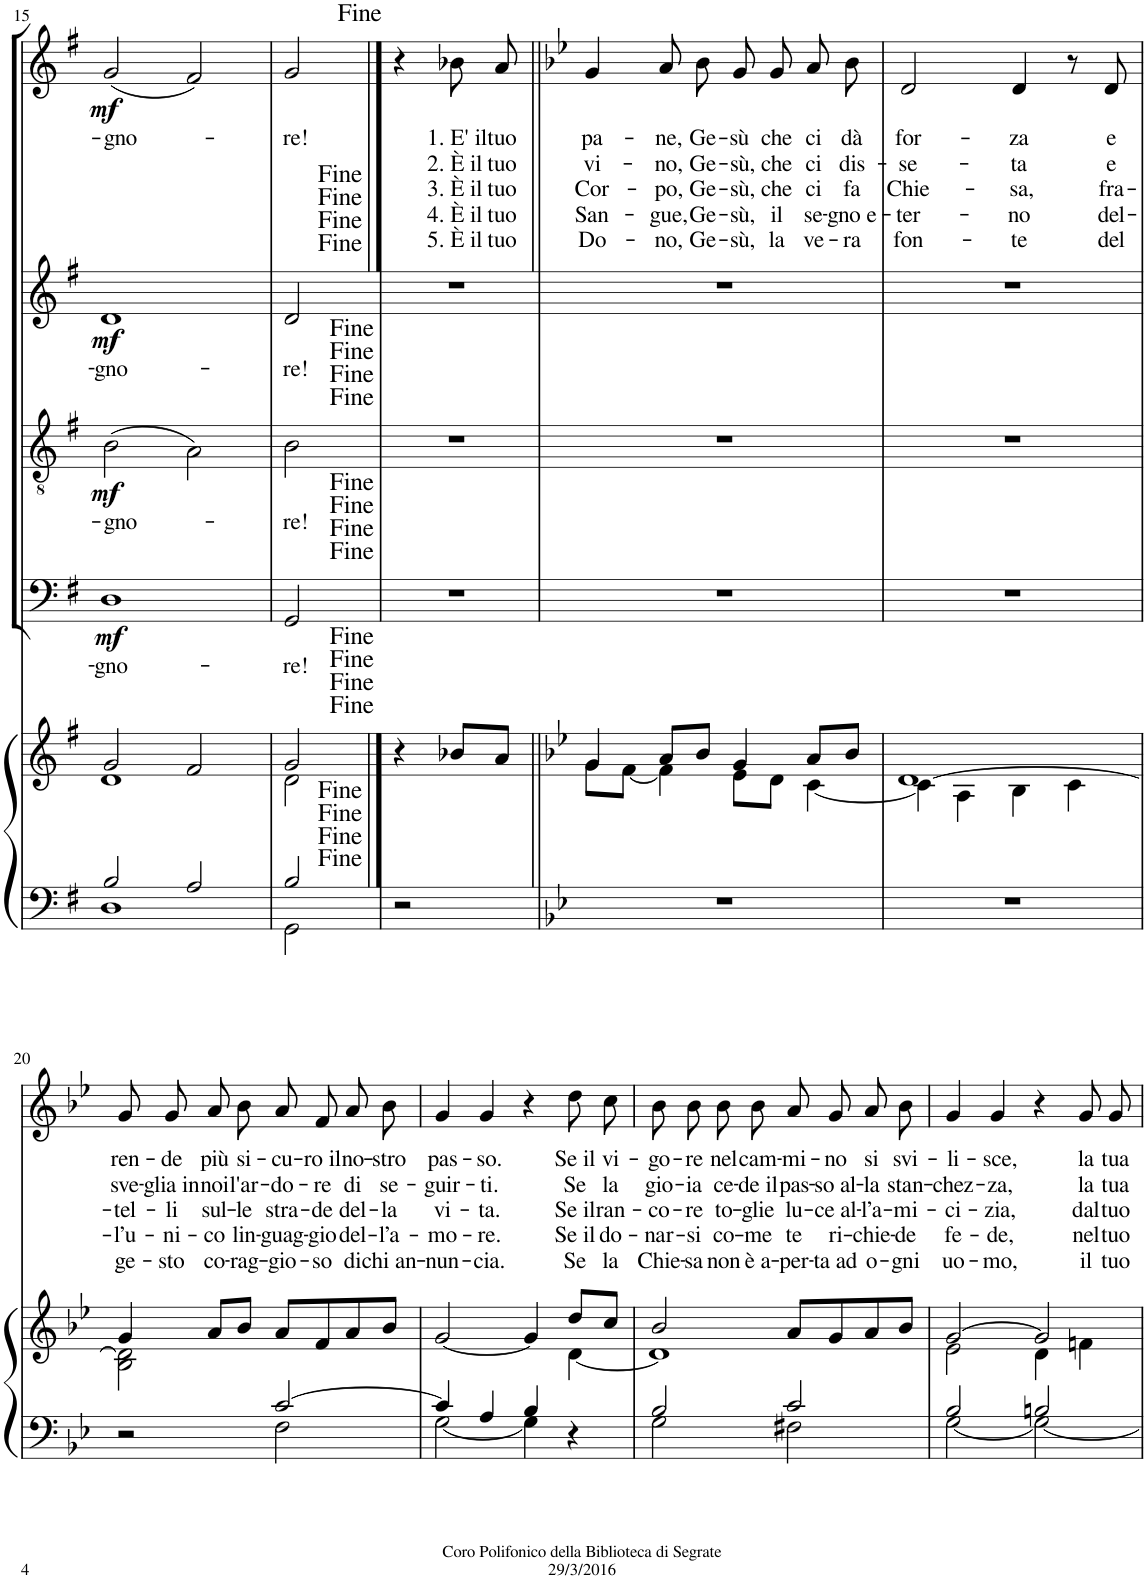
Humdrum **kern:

**kern	**kern	**kern	**text	**dynam	**kern	**text	**dynam	**kern	**text	**dynam	**kern	**text	**text	**text	**text	**text	**dynam
*part6	*part5	*part4	*part4	*part4	*part3	*part3	*part3	*part2	*part2	*part2	*part1	*part1	*part1	*part1	*part1	*part1	*part1
*staff6	*staff5	*staff4	*staff4	*staff4	*staff3	*staff3	*staff3	*staff2	*staff2	*staff2	*staff1	*staff1	*staff1	*staff1	*staff1	*staff1	*staff1
*I"Pipe Organ	*I"Organo	*I"Bassi	*	*	*I"Tenori	*	*	*I"Contralti	*	*	*I"Soprani	*	*	*	*	*	*
*I'P Org	*	*	*	*	*	*	*	*	*	*	*	*	*	*	*	*	*
!!LO:PB:g=z
*clefF4	*clefG2	*clefF4	*	*	*clefGv2	*	*	*clefG2	*	*	*clefG2	*	*	*	*	*	*
*	*	*	*	*	*	*	*	*	*	*	*Trd1c2	*	*	*	*	*	*
*k[f#]	*k[f#]	*k[f#]	*	*	*k[f#]	*	*	*k[f#]	*	*	*k[f#]	*	*	*	*	*	*
*G:	*G:	*G:	*	*	*G:	*	*	*G:	*	*	*G:	*	*	*	*	*	*
*M4/4	*M4/4	*M4/4	*	*	*M4/4	*	*	*M4/4	*	*	*M4/4	*	*	*	*	*	*
*met(c)	*met(c)	*met(c)	*	*	*met(c)	*	*	*met(c)	*	*	*met(c)	*	*	*	*	*	*
=15	=15	=15	=15	=15	=15	=15	=15	=15	=15	=15	=15	=15	=15	=15	=15	=15	=15
*^	*^	*	*	*	*	*	*	*	*	*	*	*	*	*	*	*	*
!	!	!	!	!	!LO:LY:b	!LO:DY:b	!	!LO:LY:b	!LO:DY:b	!	!LO:LY:b	!LO:DY:b	!	!LO:LY:b	!	!	!	!	!LO:DY:b
2B/	1D	2g/	1d	1D	-gno-	mf	(2B\	-gno-	mf	1d	-gno-	mf	(2g/	-gno-	.	.	.	.	mf
2A/	.	2f#/	.	.	.	.	2A\)	.	.	.	.	.	2f#/)	.	.	.	.	.	.
=16	=16	=16	=16	=16	=16	=16	=16	=16	=16	=16	=16	=16	=16	=16	=16	=16	=16	=16	=16
!	!	!	!	!	!LO:LY:b	!	!	!LO:LY:b	!	!	!LO:LY:b	!	!	!LO:LY:b	!	!	!	!	!
2B/	2GG\	2g/	2d\	2GG/	-re!	.	2B\	-re!	.	2d/	-re!	.	2g/	-re!	.	.	.	.	.
*v	*v	*	*	*	*	*	*	*	*	*	*	*	*	*	*	*	*	*	*
*	*v	*v	*	*	*	*	*	*	*	*	*	*	*	*	*	*	*	*
==17	==17	==17	==17	==17	==17	==17	==17	==17	==17	==17	==17	==17	==17	==17	==17	==17	==17
2r	4r	1r	.	.	1r	.	.	1r	.	.	4r	.	.	.	.	.	.
!	!	!	!	!	!	!	!	!	!	!	!	!LO:LY:b	!LO:LY:b	!LO:LY:b	!LO:LY:b	!LO:LY:b	!
.	8b-X/L	.	.	.	.	.	.	.	.	.	8b-X/L	1. E' il	2. È il	3. È il	4. È il	5. È il	.
!	!	!	!	!	!	!	!	!	!	!	!	!LO:LY:b	!LO:LY:b	!LO:LY:b	!LO:LY:b	!LO:LY:b	!
.	8a/J	.	.	.	.	.	.	.	.	.	8a/J	tuo	tuo	tuo	tuo	tuo	.
2ryy	2ryy	.	.	.	.	.	.	.	.	.	2ryy	.	.	.	.	.	.
=18||	=18||	=18||	=18||	=18||	=18||	=18||	=18||	=18||	=18||	=18||	=18||	=18||	=18||	=18||	=18||	=18||	=18||
*k[b-e-]	*k[b-e-]	*	*	*	*	*	*	*	*	*	*k[b-e-]	*	*	*	*	*	*
*B-:	*B-:	*	*	*	*	*	*	*	*	*	*B-:	*	*	*	*	*	*
*	*^	*	*	*	*	*	*	*	*	*	*	*	*	*	*	*	*
!	!	!	!	!	!	!	!	!	!	!	!	!	!LO:LY:b	!LO:LY:b	!LO:LY:b	!LO:LY:b	!LO:LY:b	!
1r	4g/	8g\L	1r	.	.	1r	.	.	1r	.	.	4g/	pa-	vi-	Cor-	San-	Do-	.
.	.	[8f\J	.	.	.	.	.	.	.	.	.	.	.	.	.	.	.	.
!	!	!	!	!	!	!	!	!	!	!	!	!	!LO:LY:b	!LO:LY:b	!LO:LY:b	!LO:LY:b	!LO:LY:b	!
.	8a/L	4f\]	.	.	.	.	.	.	.	.	.	8a/L	-ne,	-no,	-po,	-gue,	-no,	.
!	!	!	!	!	!	!	!	!	!	!	!	!	!LO:LY:b	!LO:LY:b	!LO:LY:b	!LO:LY:b	!LO:LY:b	!
.	8b-/J	.	.	.	.	.	.	.	.	.	.	8b-/J	Ge-	Ge-	Ge-	Ge-	Ge-	.
!	!	!	!	!	!	!	!	!	!	!	!	!	!LO:LY:b	!LO:LY:b	!LO:LY:b	!LO:LY:b	!LO:LY:b	!
.	4g/	8e-\L	.	.	.	.	.	.	.	.	.	8g/L	-sù	-sù,	-sù,	-sù,	-sù,	.
!	!	!	!	!	!	!	!	!	!	!	!	!	!LO:LY:b	!LO:LY:b	!LO:LY:b	!LO:LY:b	!LO:LY:b	!
.	.	8d\J	.	.	.	.	.	.	.	.	.	8g/J	che	che	che	il	la	.
!	!	!	!	!	!	!	!	!	!	!	!	!	!LO:LY:b	!LO:LY:b	!LO:LY:b	!LO:LY:b	!LO:LY:b	!
.	8a/L	[4c\	.	.	.	.	.	.	.	.	.	8a/L	ci	ci	ci	se-	ve-	.
!	!	!	!	!	!	!	!	!	!	!	!	!	!LO:LY:b	!LO:LY:b	!LO:LY:b	!LO:LY:b	!LO:LY:b	!
.	8b-/J	.	.	.	.	.	.	.	.	.	.	8b-/J	dà	dis-	fa	-gno e-	-ra	.
=19	=19	=19	=19	=19	=19	=19	=19	=19	=19	=19	=19	=19	=19	=19	=19	=19	=19	=19
!	!	!	!	!	!	!	!	!	!	!	!	!	!LO:LY:b	!LO:LY:b	!LO:LY:b	!LO:LY:b	!LO:LY:b	!
1r	[1d	4c\]	1r	.	.	1r	.	.	1r	.	.	2d/	for-	-se-	Chie-	-ter-	fon-	.
.	.	4A\	.	.	.	.	.	.	.	.	.	.	.	.	.	.	.	.
!	!	!	!	!	!	!	!	!	!	!	!	!	!LO:LY:b	!LO:LY:b	!LO:LY:b	!LO:LY:b	!LO:LY:b	!
.	.	4B-\	.	.	.	.	.	.	.	.	.	4d/	-za	-ta	-sa,	-no	-te	.
.	.	4c\	.	.	.	.	.	.	.	.	.	8r	.	.	.	.	.	.
!	!	!	!	!	!	!	!	!	!	!	!	!	!LO:LY:b	!LO:LY:b	!LO:LY:b	!LO:LY:b	!LO:LY:b	!
.	.	.	.	.	.	.	.	.	.	.	.	8d/	e	e	fra-	del-	del	.
!!LO:LB:g=z
=20	=20	=20	=20	=20	=20	=20	=20	=20	=20	=20	=20	=20	=20	=20	=20	=20	=20	=20
*^	*	*	*	*	*	*	*	*	*	*	*	*	*	*	*	*	*	*
!	!	!	!	!	!	!	!	!	!	!	!	!	!	!LO:LY:b	!LO:LY:b	!LO:LY:b	!LO:LY:b	!LO:LY:b	!
2r	2ryy	4g/	2B-\ 2d\]	1r	.	.	1r	.	.	1r	.	.	8g/L	ren-	sve-	-tel-	-l’u-	ge-	.
!	!	!	!	!	!	!	!	!	!	!	!	!	!	!LO:LY:b	!LO:LY:b	!LO:LY:b	!LO:LY:b	!LO:LY:b	!
.	.	.	.	.	.	.	.	.	.	.	.	.	8g/J	-de	-glia in	-li	-ni-	-sto	.
!	!	!	!	!	!	!	!	!	!	!	!	!	!	!LO:LY:b	!LO:LY:b	!LO:LY:b	!LO:LY:b	!LO:LY:b	!
.	.	8a/L	.	.	.	.	.	.	.	.	.	.	8a/L	più	noi	sul-	-co	co-	.
!	!	!	!	!	!	!	!	!	!	!	!	!	!	!LO:LY:b	!LO:LY:b	!LO:LY:b	!LO:LY:b	!LO:LY:b	!
.	.	8b-/J	.	.	.	.	.	.	.	.	.	.	8b-/J	si-	l'ar-	-le	lin-	-rag-	.
!	!	!	!	!	!	!	!	!	!	!	!	!	!	!LO:LY:b	!LO:LY:b	!LO:LY:b	!LO:LY:b	!LO:LY:b	!
[2c/	2F\	8a/L	2ryy	.	.	.	.	.	.	.	.	.	8a/L	-cu-	-do-	stra-	-guag-	-gio-	.
!	!	!	!	!	!	!	!	!	!	!	!	!	!	!LO:LY:b	!LO:LY:b	!LO:LY:b	!LO:LY:b	!LO:LY:b	!
.	.	8f/	.	.	.	.	.	.	.	.	.	.	8f/J	-ro il	-re	-de	-gio	-so	.
!	!	!	!	!	!	!	!	!	!	!	!	!	!	!LO:LY:b	!LO:LY:b	!LO:LY:b	!LO:LY:b	!LO:LY:b	!
.	.	8a/	.	.	.	.	.	.	.	.	.	.	8a/L	no-	di	del-	del-	di	.
!	!	!	!	!	!	!	!	!	!	!	!	!	!	!LO:LY:b	!LO:LY:b	!LO:LY:b	!LO:LY:b	!LO:LY:b	!
.	.	8b-/J	.	.	.	.	.	.	.	.	.	.	8b-/J	-stro	se-	-la	-l’a-	chi an-	.
=21	=21	=21	=21	=21	=21	=21	=21	=21	=21	=21	=21	=21	=21	=21	=21	=21	=21	=21	=21
!	!	!	!	!	!	!	!	!	!	!	!	!	!	!LO:LY:b	!LO:LY:b	!LO:LY:b	!LO:LY:b	!LO:LY:b	!
4c/]	[2G\	[2g/	2.ryy	1r	.	.	1r	.	.	1r	.	.	4g/	pas-	-guir-	vi-	-mo-	-nun-	.
!	!	!	!	!	!	!	!	!	!	!	!	!	!	!LO:LY:b	!LO:LY:b	!LO:LY:b	!LO:LY:b	!LO:LY:b	!
4A/	.	.	.	.	.	.	.	.	.	.	.	.	4g/	-so.	-ti.	-ta.	-re.	-cia.	.
4B-/	4G\]	4g/]	.	.	.	.	.	.	.	.	.	.	4r	.	.	.	.	.	.
!	!	!	!	!	!	!	!	!	!	!	!	!	!	!LO:LY:b	!LO:LY:b	!LO:LY:b	!LO:LY:b	!LO:LY:b	!
4r	4ryy	8dd/L	[4d\	.	.	.	.	.	.	.	.	.	8dd\L	Se il	Se	Se il	Se il	Se	.
!	!	!	!	!	!	!	!	!	!	!	!	!	!	!LO:LY:b	!LO:LY:b	!LO:LY:b	!LO:LY:b	!LO:LY:b	!
.	.	8cc/J	.	.	.	.	.	.	.	.	.	.	8cc\J	vi-	la	ran-	do-	la	.
=22	=22	=22	=22	=22	=22	=22	=22	=22	=22	=22	=22	=22	=22	=22	=22	=22	=22	=22	=22
!	!	!	!	!	!	!	!	!	!	!	!	!	!	!LO:LY:b	!LO:LY:b	!LO:LY:b	!LO:LY:b	!LO:LY:b	!
2B-/	2G\	2b-/	1d]	1r	.	.	1r	.	.	1r	.	.	8b-\L	-go-	gio-	-co-	-nar-	Chie-	.
!	!	!	!	!	!	!	!	!	!	!	!	!	!	!LO:LY:b	!LO:LY:b	!LO:LY:b	!LO:LY:b	!LO:LY:b	!
.	.	.	.	.	.	.	.	.	.	.	.	.	8b-\J	-re	-ia	-re	-si	-sa	.
!	!	!	!	!	!	!	!	!	!	!	!	!	!	!LO:LY:b	!LO:LY:b	!LO:LY:b	!LO:LY:b	!LO:LY:b	!
.	.	.	.	.	.	.	.	.	.	.	.	.	8b-\L	nel	ce-	to-	co-	non	.
!	!	!	!	!	!	!	!	!	!	!	!	!	!	!LO:LY:b	!LO:LY:b	!LO:LY:b	!LO:LY:b	!LO:LY:b	!
.	.	.	.	.	.	.	.	.	.	.	.	.	8b-\J	cam-	-de il	-glie	-me	è a-	.
!	!	!	!	!	!	!	!	!	!	!	!	!	!	!LO:LY:b	!LO:LY:b	!LO:LY:b	!LO:LY:b	!LO:LY:b	!
2c/	2F#X\	8a/L	.	.	.	.	.	.	.	.	.	.	8a/L	-mi-	pas-	lu-	te	-per-	.
!	!	!	!	!	!	!	!	!	!	!	!	!	!	!LO:LY:b	!LO:LY:b	!LO:LY:b	!LO:LY:b	!LO:LY:b	!
.	.	8g/	.	.	.	.	.	.	.	.	.	.	8g/J	-no	-so al-	-ce al-	ri-	-ta ad	.
!	!	!	!	!	!	!	!	!	!	!	!	!	!	!LO:LY:b	!LO:LY:b	!LO:LY:b	!LO:LY:b	!LO:LY:b	!
.	.	8a/	.	.	.	.	.	.	.	.	.	.	8a/L	si	-la	-l’a-	-chie-	o-	.
!	!	!	!	!	!	!	!	!	!	!	!	!	!	!LO:LY:b	!LO:LY:b	!LO:LY:b	!LO:LY:b	!LO:LY:b	!
.	.	8b-/J	.	.	.	.	.	.	.	.	.	.	8b-/J	svi-	stan-	-mi-	-de	-gni	.
=23	=23	=23	=23	=23	=23	=23	=23	=23	=23	=23	=23	=23	=23	=23	=23	=23	=23	=23	=23
!	!	!	!	!	!	!	!	!	!	!	!	!	!	!LO:LY:b	!LO:LY:b	!LO:LY:b	!LO:LY:b	!LO:LY:b	!
2B-/	[2G\	[2g/	2e-\	1r	.	.	1r	.	.	1r	.	.	4g/	-li-	-chez-	-ci-	fe-	uo-	.
!	!	!	!	!	!	!	!	!	!	!	!	!	!	!LO:LY:b	!LO:LY:b	!LO:LY:b	!LO:LY:b	!LO:LY:b	!
.	.	.	.	.	.	.	.	.	.	.	.	.	4g/	-sce,	-za,	-zia,	-de,	-mo,	.
2Bn/	2G\_	2g/]	4d\	.	.	.	.	.	.	.	.	.	4r	.	.	.	.	.	.
!	!	!	!	!	!	!	!	!	!	!	!	!	!	!LO:LY:b	!LO:LY:b	!LO:LY:b	!LO:LY:b	!LO:LY:b	!
.	.	.	4fn\	.	.	.	.	.	.	.	.	.	8g/L	la	la	dal	nel	il	.
!	!	!	!	!	!	!	!	!	!	!	!	!	!	!LO:LY:b	!LO:LY:b	!LO:LY:b	!LO:LY:b	!LO:LY:b	!
.	.	.	.	.	.	.	.	.	.	.	.	.	8g/J	tua	tua	tuo	tuo	tuo	.
*v	*v	*	*	*	*	*	*	*	*	*	*	*	*	*	*	*	*	*	*
*	*v	*v	*	*	*	*	*	*	*	*	*	*	*	*	*	*	*	*
=	=	=	=	=	=	=	=	=	=	=	=	=	=	=	=	=	=
*-	*-	*-	*-	*-	*-	*-	*-	*-	*-	*-	*-	*-	*-	*-	*-	*-	*-
